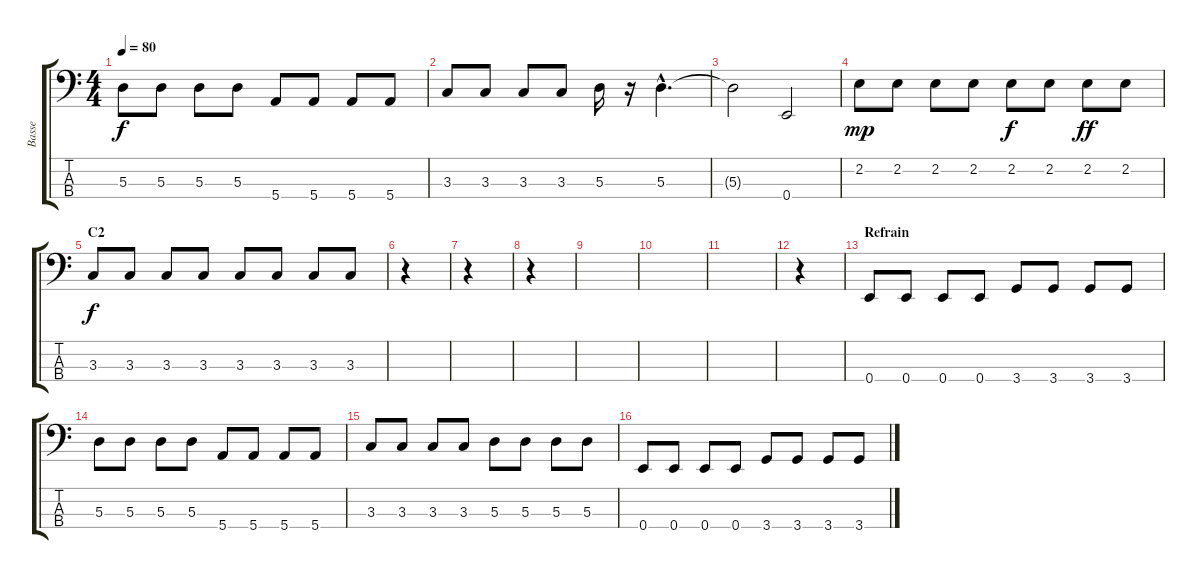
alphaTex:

\track ("Basse" "Basse") {instrument electricbassfinger}
\staff {score tabs}
\tuning (G2 D2 A1 E1) {hide}
\ts (4 4)
\tempo 80
\clef f4
\ks c
5.3.8{dy f} 5.3.8 5.3.8 5.3.8 5.4.8 5.4.8 5.4.8 5.4.8 |
3.3.8 3.3.8 3.3.8 3.3.8 5.3.16 r.16 5.3{hac}.4{d} |
5.3{t}.2 0.4.2 |
2.2.8{dy mp} 2.2.8 2.2.8 2.2.8 2.2.8{dy f} 2.2.8 2.2.8{dy ff} 2.2.8 |
\section ("" "C2")
3.3.8{dy f} 3.3.8 3.3.8 3.3.8 3.3.8 3.3.8 3.3.8 3.3.8 |
r.4 |
r.4 |
r.4 |
|
|
|
r.4 |
\section ("" "Refrain")
0.4.8 0.4.8 0.4.8 0.4.8 3.4.8 3.4.8 3.4.8 3.4.8 |
5.3.8 5.3.8 5.3.8 5.3.8 5.4.8 5.4.8 5.4.8 5.4.8 |
3.3.8 3.3.8 3.3.8 3.3.8 5.3.8 5.3.8 5.3.8 5.3.8 |
0.4.8 0.4.8 0.4.8 0.4.8 3.4.8 3.4.8 3.4.8 3.4.8
